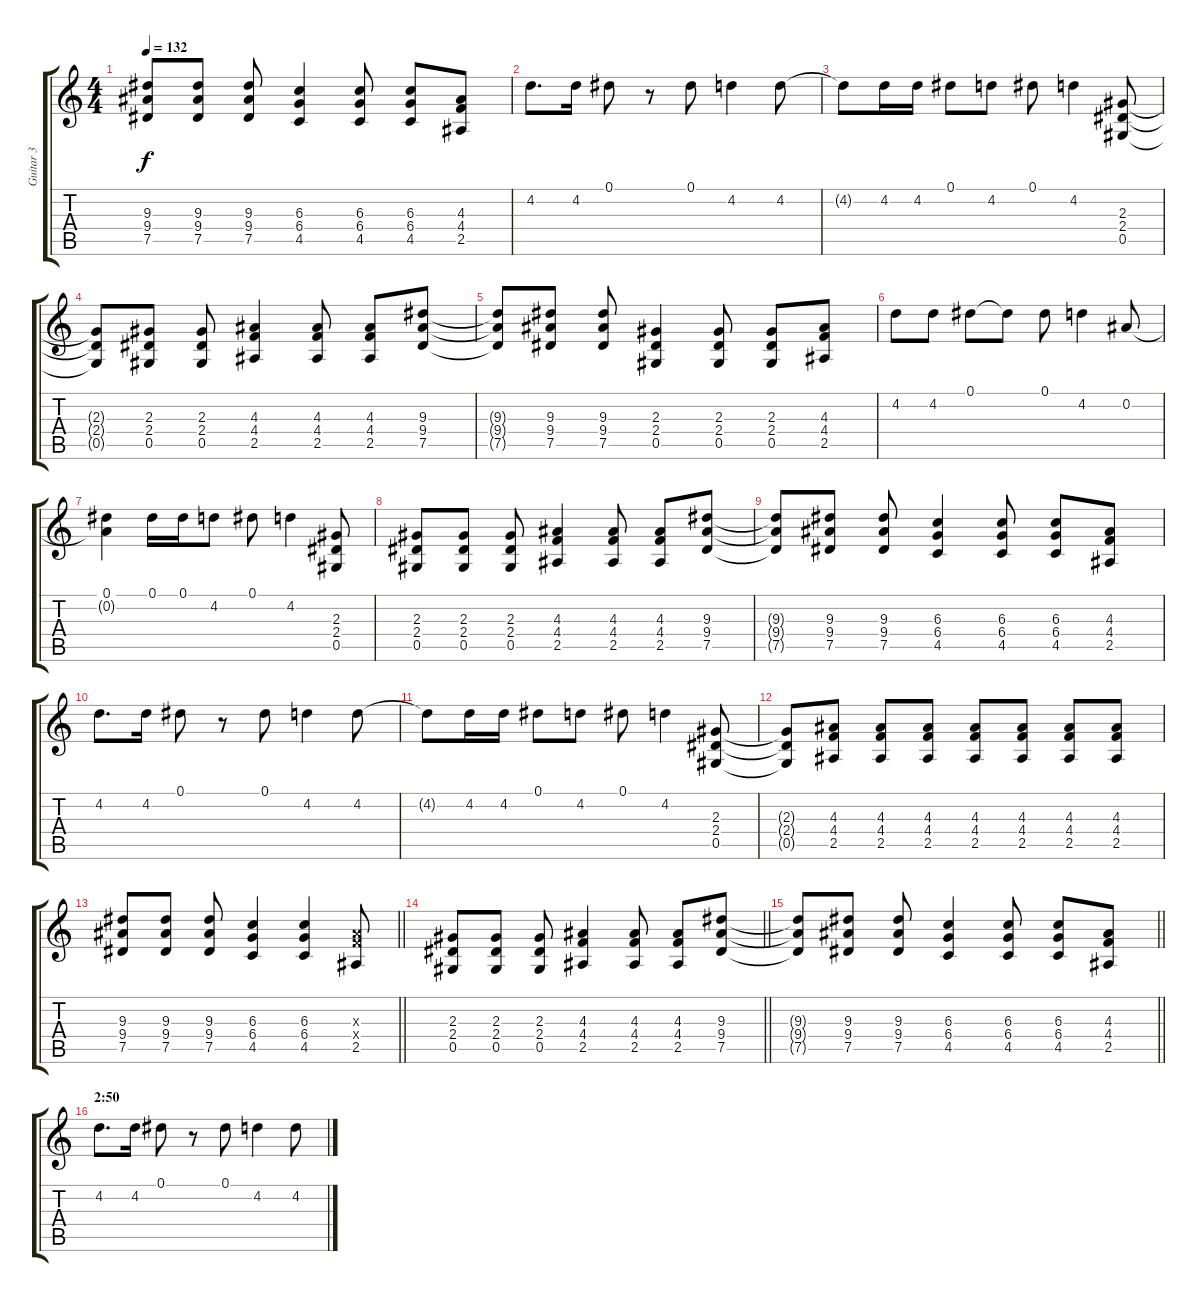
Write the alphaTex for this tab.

\track ("Guitar 3" "Guitar 3") {instrument overdrivenguitar}
\staff {score tabs}
\tuning (Eb4 Bb3 Gb3 Db3 Ab2 Eb2) {hide}
\ts (4 4)
\tempo 132
\clef g2
\ks c
(9.3{t} 9.4{t} 7.5{t}).8{dy f} (9.3 9.4 7.5).8 (9.3 9.4 7.5).8 (6.3 6.4 4.5).4 (6.3 6.4 4.5).8 (6.3 6.4 4.5).8 (4.3 4.4 2.5).8 |
4.2.8{d} 4.2.16 0.1.8 r.8 0.1.8 4.2.4 4.2.8 |
4.2{t}.8 4.2.16 4.2.16 0.1.8 4.2.8 0.1.8 4.2.4 (2.3 2.4 0.5).8 |
(2.3{t} 2.4{t} 0.5{t}).8 (2.3 2.4 0.5).8 (2.3 2.4 0.5).8 (4.3 4.4 2.5).4 (4.3 4.4 2.5).8 (4.3 4.4 2.5).8 (9.3 9.4 7.5).8 |
(9.3{t} 9.4{t} 7.5{t}).8 (9.3 9.4 7.5).8 (9.3 9.4 7.5).8 (2.3 2.4 0.5).4 (2.3 2.4 0.5).8 (2.3 2.4 0.5).8 (4.3 4.4 2.5).8 |
4.2.8 4.2.8 0.1.8 0.1{t}.8 0.1.8 4.2.4 0.2.8 |
(0.1 0.2{t}).4 0.1.16 0.1.16 4.2.8 0.1.8 4.2.4 (2.3 2.4 0.5).8 |
(2.3 2.4 0.5).8 (2.3 2.4 0.5).8 (2.3 2.4 0.5).8 (4.3 4.4 2.5).4 (4.3 4.4 2.5).8 (4.3 4.4 2.5).8 (9.3 9.4 7.5).8 |
(9.3{t} 9.4{t} 7.5{t}).8 (9.3 9.4 7.5).8 (9.3 9.4 7.5).8 (6.3 6.4 4.5).4 (6.3 6.4 4.5).8 (6.3 6.4 4.5).8 (4.3 4.4 2.5).8 |
4.2.8{d} 4.2.16 0.1.8 r.8 0.1.8 4.2.4 4.2.8 |
4.2{t}.8 4.2.16 4.2.16 0.1.8 4.2.8 0.1.8 4.2.4 (2.3 2.4 0.5).8 |
(2.3{t} 2.4{t} 0.5{t}).8 (4.3 4.4 2.5).8 (4.3 4.4 2.5).8 (4.3 4.4 2.5).8 (4.3 4.4 2.5).8 (4.3 4.4 2.5).8 (4.3 4.4 2.5).8 (4.3 4.4 2.5).8 |
\barLineRight lightlight
(9.3 9.4 7.5).8 (9.3 9.4 7.5).8 (9.3 9.4 7.5).8 (6.3 6.4 4.5).4 (6.3 6.4 4.5).4 (4.3{x} 4.4{x} 2.5).8 |
\barLineRight lightlight
(2.3 2.4 0.5).8 (2.3 2.4 0.5).8 (2.3 2.4 0.5).8 (4.3 4.4 2.5).4 (4.3 4.4 2.5).8 (4.3 4.4 2.5).8 (9.3 9.4 7.5).8 |
\section ("" "")
\barLineRight lightlight
(9.3{t} 9.4{t} 7.5{t}).8 (9.3 9.4 7.5).8 (9.3 9.4 7.5).8 (6.3 6.4 4.5).4 (6.3 6.4 4.5).8 (6.3 6.4 4.5).8 (4.3 4.4 2.5).8 |
\section ("" "2:50")
4.2.8{d} 4.2.16 0.1.8 r.8 0.1.8 4.2.4 4.2.8
